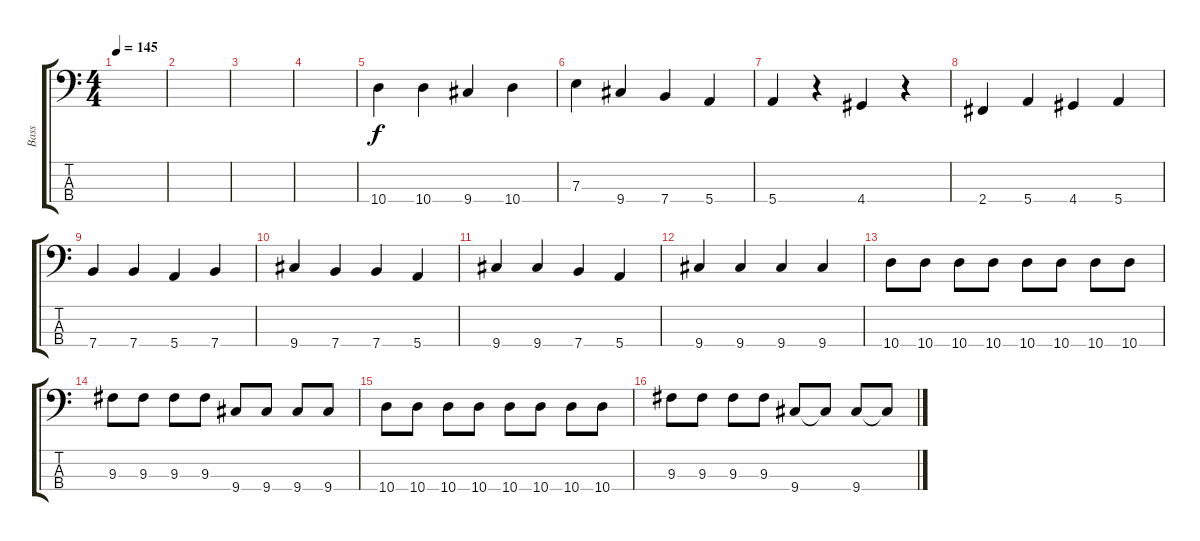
\track ("Bass" "Bass") {instrument electricbassfinger}
\staff {score tabs}
\tuning (G2 D2 A1 E1) {hide}
\ts (4 4)
\tempo 145
\clef f4
\ks c
|
|
|
|
10.4.4 10.4.4 9.4.4 10.4.4 |
7.3.4 9.4.4 7.4.4 5.4.4 |
5.4.4 r.4 4.4.4 r.4 |
2.4.4 5.4.4 4.4.4 5.4.4 |
7.4.4 7.4.4 5.4.4 7.4.4 |
9.4.4 7.4.4 7.4.4 5.4.4 |
9.4.4 9.4.4 7.4.4 5.4.4 |
9.4.4 9.4.4 9.4.4 9.4.4 |
10.4.8 10.4.8 10.4.8 10.4.8 10.4.8 10.4.8 10.4.8 10.4.8 |
9.3.8 9.3.8 9.3.8 9.3.8 9.4.8 9.4.8 9.4.8 9.4.8 |
10.4.8 10.4.8 10.4.8 10.4.8 10.4.8 10.4.8 10.4.8 10.4.8 |
9.3.8 9.3.8 9.3.8 9.3.8 9.4.8 9.4{t}.8 9.4.8 9.4{t}.8
